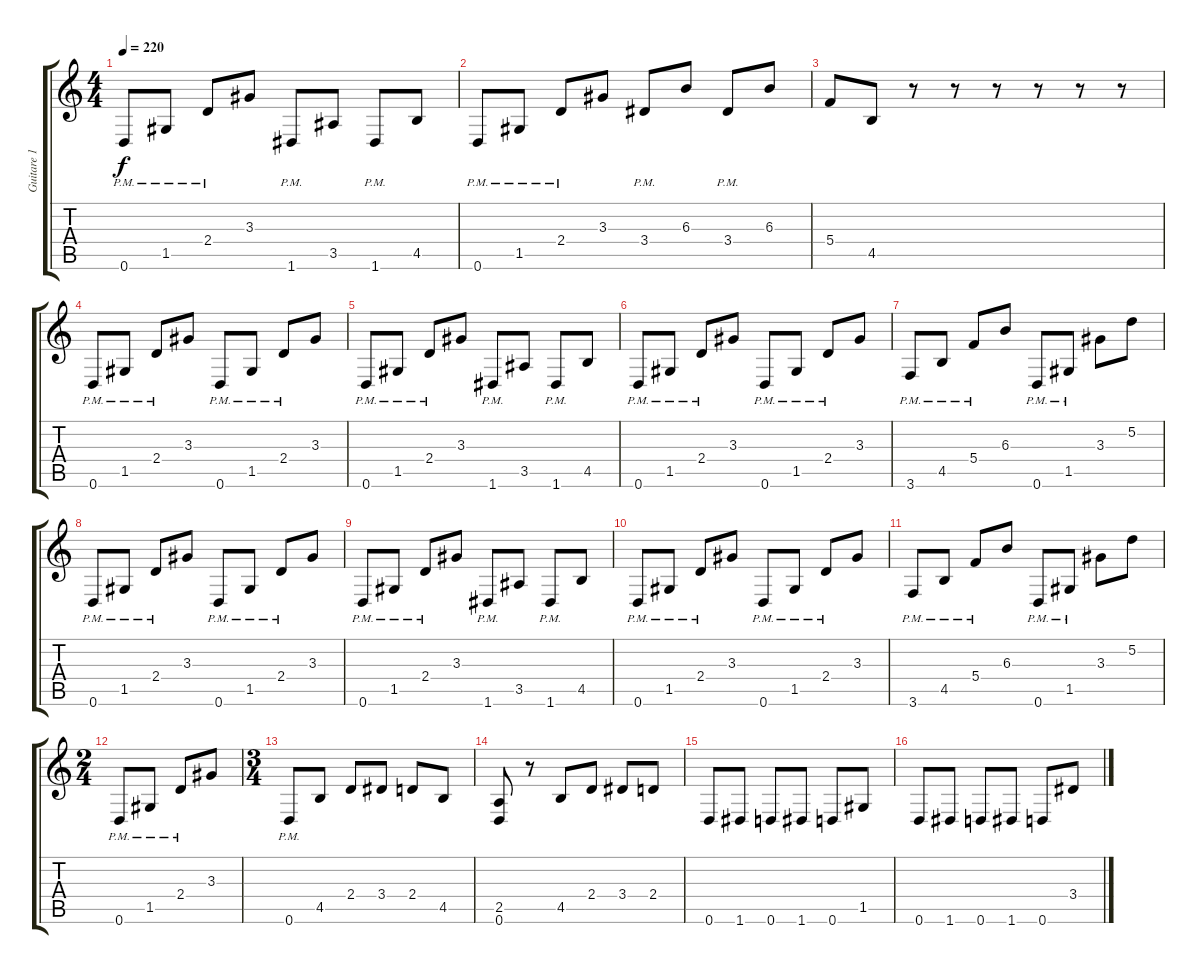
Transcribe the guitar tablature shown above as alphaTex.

\track ("Guitare 1" "Guitare 1") {instrument distortionguitar}
\staff {score tabs}
\tuning (D4 A3 F3 C3 G2 D2) {hide}
\ts (4 4)
\tempo 220
\clef g2
\ks c
0.6{pm}.8{dy f} 1.5{pm}.8 2.4{pm}.8 3.3.8 1.6{pm}.8 3.5.8 1.6{pm}.8 4.5.8 |
0.6{pm}.8 1.5{pm}.8 2.4{pm}.8 3.3.8 3.4{pm}.8 6.3.8 3.4{pm}.8 6.3.8 |
5.4.8 4.5.8 r.8 r.8 r.8 r.8 r.8 r.8 |
0.6{pm}.8 1.5{pm}.8 2.4{pm}.8 3.3.8 0.6{pm}.8 1.5{pm}.8 2.4{pm}.8 3.3.8 |
0.6{pm}.8 1.5{pm}.8 2.4{pm}.8 3.3.8 1.6{pm}.8 3.5.8 1.6{pm}.8 4.5.8 |
0.6{pm}.8 1.5{pm}.8 2.4{pm}.8 3.3.8 0.6{pm}.8 1.5{pm}.8 2.4{pm}.8 3.3.8 |
3.6{pm}.8 4.5{pm}.8 5.4{pm}.8 6.3.8 0.6{pm}.8 1.5{pm}.8 3.3.8 5.2.8 |
0.6{pm}.8 1.5{pm}.8 2.4{pm}.8 3.3.8 0.6{pm}.8 1.5{pm}.8 2.4{pm}.8 3.3.8 |
0.6{pm}.8 1.5{pm}.8 2.4{pm}.8 3.3.8 1.6{pm}.8 3.5.8 1.6{pm}.8 4.5.8 |
0.6{pm}.8 1.5{pm}.8 2.4{pm}.8 3.3.8 0.6{pm}.8 1.5{pm}.8 2.4{pm}.8 3.3.8 |
3.6{pm}.8 4.5{pm}.8 5.4{pm}.8 6.3.8 0.6{pm}.8 1.5{pm}.8 3.3.8 5.2.8 |
\ts (2 4)
0.6{pm}.8 1.5{pm}.8 2.4{pm}.8 3.3.8 |
\ts (3 4)
0.6{pm}.8 4.5.8 2.4.8 3.4.8 2.4.8 4.5.8 |
(2.5 0.6).8 r.8 4.5.8 2.4.8 3.4.8 2.4.8 |
0.6.8 1.6.8 0.6.8 1.6.8 0.6.8 1.5.8 |
0.6.8 1.6.8 0.6.8 1.6.8 0.6.8 3.4.8
